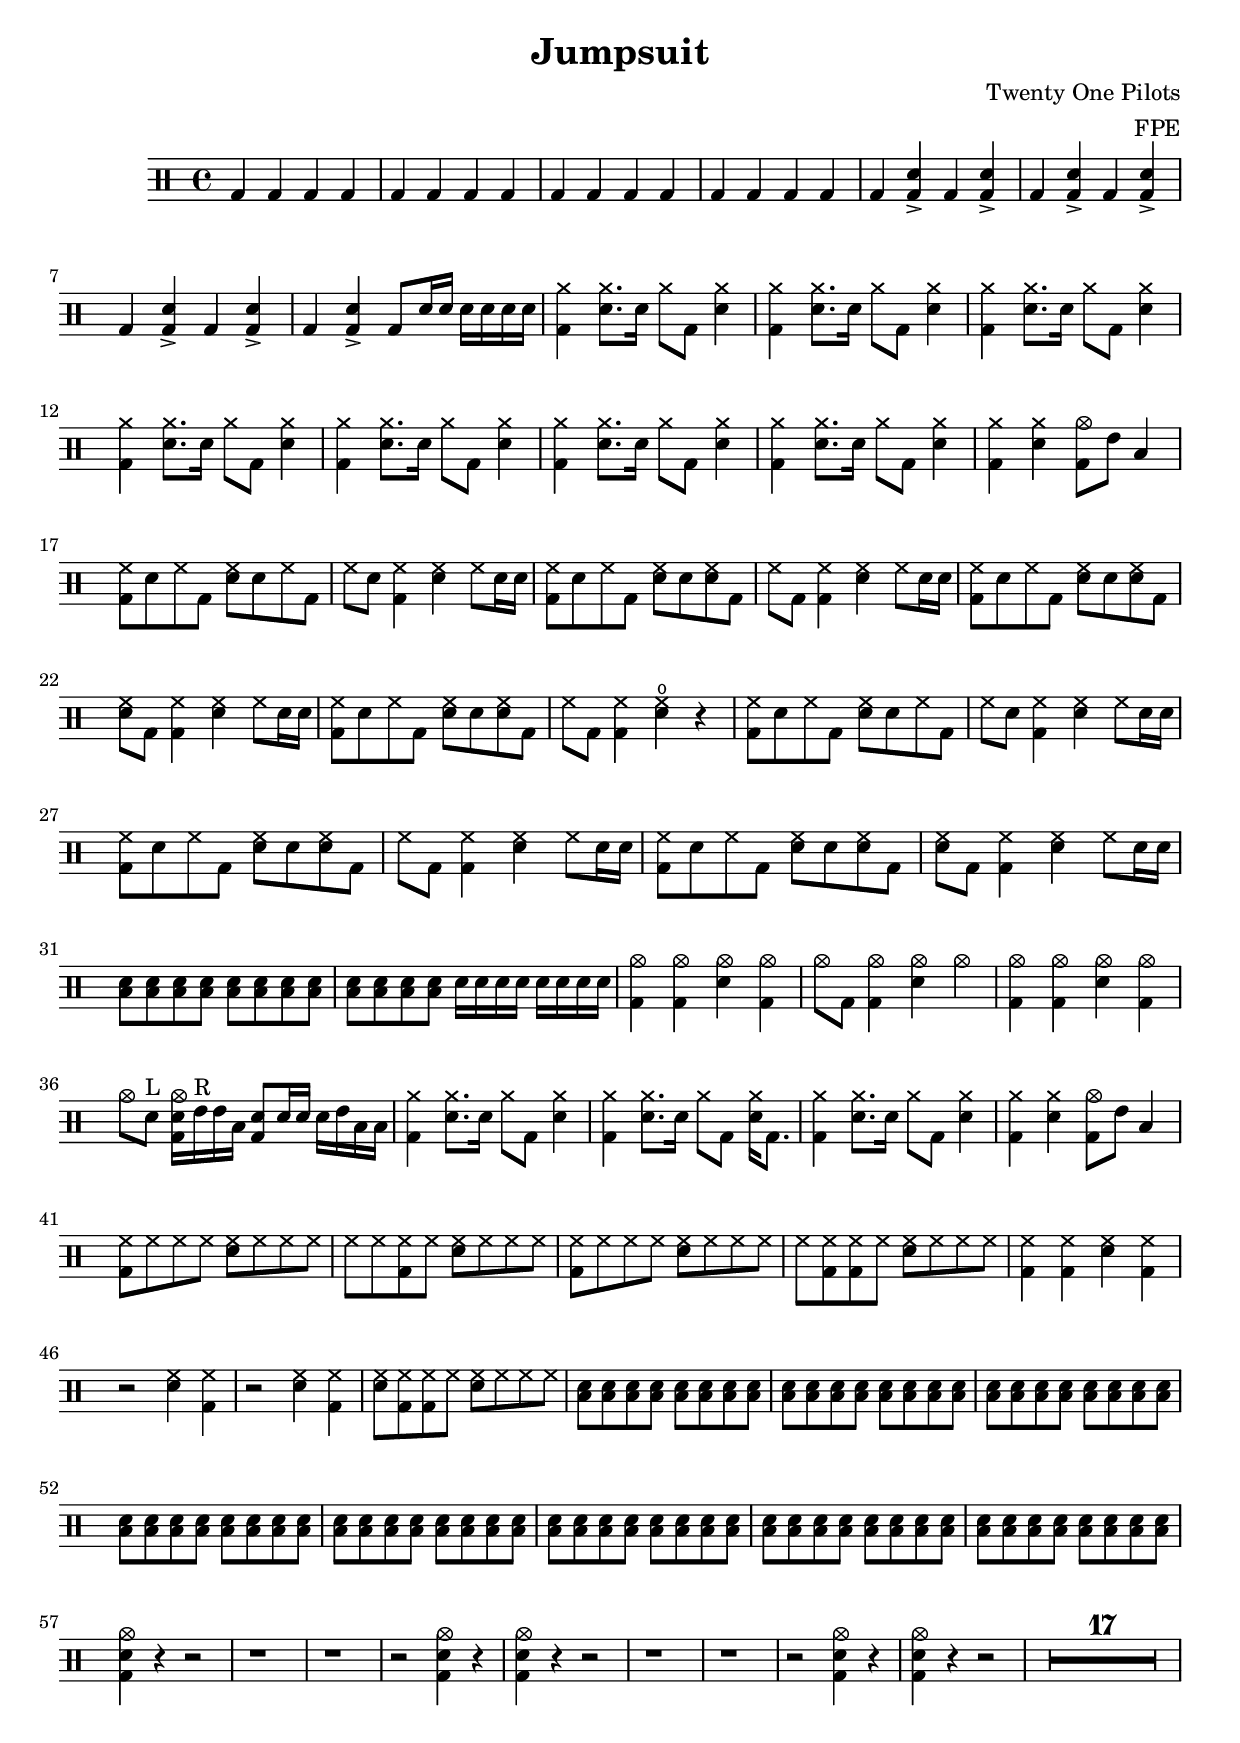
\version "2.19.59"




\header {

  title = "Jumpsuit"

  composer = "Twenty One Pilots"

  arranger = "FPE"

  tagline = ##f

}




\paper {

ragged-last-bottom = ##f

}




	up = \drummode {
	
	bd4 bd bd bd | bd4 bd bd bd | bd4 bd bd bd | bd4 bd bd bd |
	bd4 <bd sn>-> bd <bd sn>-> | bd4 <bd sn>-> bd <bd sn>-> |
	bd4 <bd sn>-> bd <bd sn>-> | bd4 <bd sn>-> bd8 sn16 sn sn sn sn sn |
	<bd cymra>4 <sn cymra>8. sn16 cymra8 bd <sn cymra>4 |
	<bd cymra>4 <sn cymra>8. sn16 cymra8 bd <sn cymra>4 |
	<bd cymra>4 <sn cymra>8. sn16 cymra8 bd <sn cymra>4 |
	<bd cymra>4 <sn cymra>8. sn16 cymra8 bd <sn cymra>4 |
	<bd cymra>4 <sn cymra>8. sn16 cymra8 bd <sn cymra>4 |
	<bd cymra>4 <sn cymra>8. sn16 cymra8 bd <sn cymra>4 |
	<bd cymra>4 <sn cymra>8. sn16 cymra8 bd <sn cymra>4 |
	<bd cymra>4 <sn cymra>  <cymc bd>8 tommh toml4 | \break
	<bd hh>8 sn hh bd <sn hh> sn hh bd |
	hh sn <hh bd>4 <sn hh> hh8 sn16 sn |
	<bd hh>8 sn hh bd <sn hh> sn <hh sn> bd |                                     
        hh bd <hh bd>4 <sn hh> hh8 sn16 sn |
	<bd hh>8 sn hh bd <sn hh> sn <hh sn> bd |
	<hh sn> bd  <hh bd>4 <sn hh> hh8 sn16 sn |
	<bd hh>8 sn hh bd <sn hh> sn <hh sn> bd |                                
        hh bd <hh bd>4 <sn hho> r4 |
	<bd hh>8 sn hh bd <sn hh> sn hh bd |                                     
        hh sn <hh bd>4 <sn hh> hh8 sn16 sn |                                     
        <bd hh>8 sn hh bd <sn hh> sn <hh sn> bd |                                
        hh bd <hh bd>4 <sn hh> hh8 sn16 sn |                                     
        <bd hh>8 sn hh bd <sn hh> sn <hh sn> bd |                                
        <hh sn> bd  <hh bd>4 <sn hh> hh8 sn16 sn |
	<sn toml>8 <sn toml>  <sn toml>  <sn toml>
	<sn toml> <sn toml> <sn toml> <sn toml>  |
	<sn toml>  <sn toml>  <sn toml> <sn toml> 
	sn16 sn sn sn sn sn sn sn |

	<cymc bd>4 <cymc bd> <cymc sn> <cymc bd> |
	cymc8 bd <cymc bd>4 <cymc sn> cymc |
	<cymc bd>4 <cymc bd> <cymc sn> <cymc bd> |
	cymc8 sn^"L" <cymc sn bd>16 tommh^"R" tommh toml
	<bd sn>8 sn16 sn sn tommh toml toml |
	<bd cymra>4 <sn cymra>8. sn16 cymra8 bd <sn cymra>4 |
	<bd cymra>4 <sn cymra>8. sn16 cymra8 bd <sn cymra>16 bd8. |
	<bd cymra>4 <sn cymra>8. sn16 cymra8 bd <sn cymra>4 |                    
        <bd cymra>4 <sn cymra>  <cymc bd>8 tommh toml4 | \break 
	<bd hh>8 hh hh hh <sn hh> hh hh hh |
	hh hh <hh bd> hh <sn hh> hh hh hh |
	<bd hh>8 hh hh hh <sn hh> hh hh hh |                                     
        hh <bd hh> <hh bd> hh <sn hh> hh hh hh |	
	<bd hh>4 <bd hh> <sn hh> <bd hh> | r2 <sn hh>4 <bd hh> |
	r2 <sn hh>4 <bd hh> | <sn hh>8 <bd hh> <bd hh> hh <sn hh> hh hh hh |
	<sn toml>8 <sn toml>  <sn toml>  <sn toml>                               
        <sn toml> <sn toml> <sn toml> <sn toml>  |
	<sn toml>8 <sn toml>  <sn toml>  <sn toml>                               
        <sn toml> <sn toml> <sn toml> <sn toml>  |
	<sn toml>8 <sn toml>  <sn toml>  <sn toml>                               
        <sn toml> <sn toml> <sn toml> <sn toml>  |
	<sn toml>8 <sn toml>  <sn toml>  <sn toml>                               
        <sn toml> <sn toml> <sn toml> <sn toml>  |
	<sn toml>8 <sn toml>  <sn toml>  <sn toml>                               
        <sn toml> <sn toml> <sn toml> <sn toml>  |
	<sn toml>8 <sn toml>  <sn toml>  <sn toml>                               
        <sn toml> <sn toml> <sn toml> <sn toml>  |
	<sn toml>8 <sn toml>  <sn toml>  <sn toml>                               
        <sn toml> <sn toml> <sn toml> <sn toml>  |
	<sn toml>8 <sn toml>  <sn toml>  <sn toml>                               
        <sn toml> <sn toml> <sn toml> <sn toml>  |
	<cymc bd sn>4 r4 r2 | r1 | r1 | r2 <cymc bd sn>4 r |
	<cymc bd sn>4 r4 r2 | r1 | r1 | r2 <cymc bd sn>4 r |
	<cymc bd sn>4 r4 r2 | \compressFullBarRests R1*17	
}

\new DrumStaff <<

	\up  

 
>>
